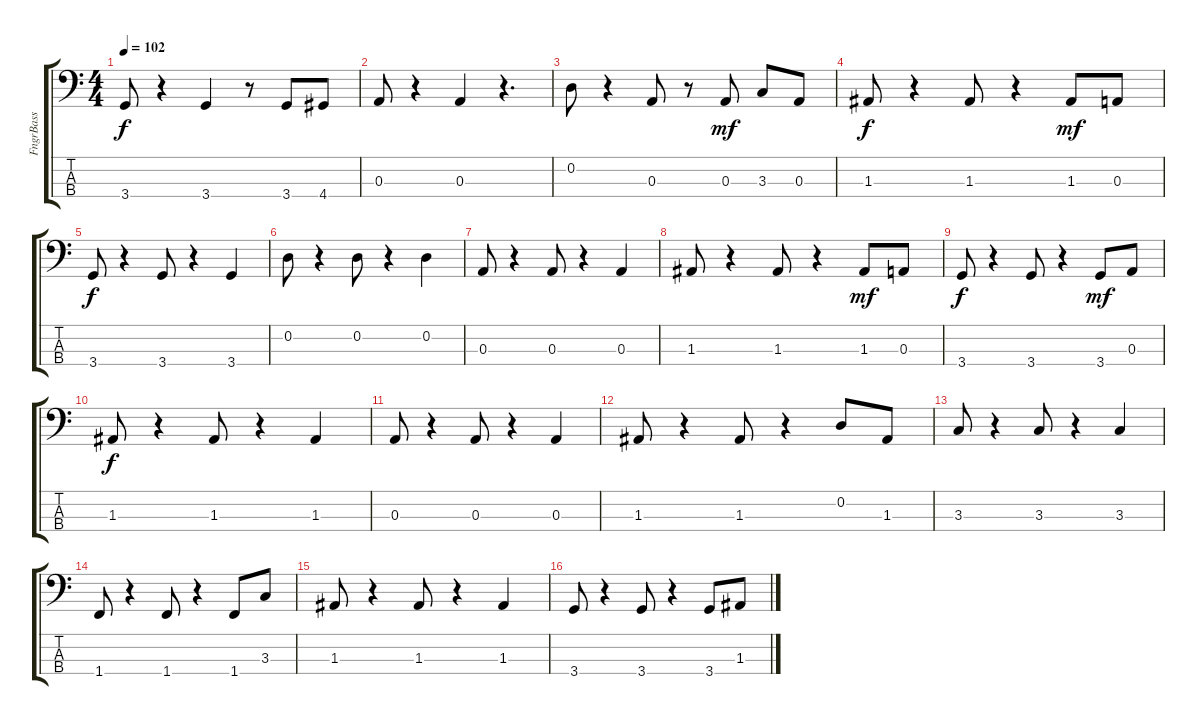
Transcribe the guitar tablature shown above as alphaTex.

\track ("FngrBass" "FngrBass") {instrument electricbassfinger}
\staff {score tabs}
\tuning (G2 D2 A1 E1) {hide}
\ts (4 4)
\tempo 102
\clef f4
\ks c
3.4.8{dy f} r.4 3.4.4 r.8 3.4.8 4.4.8 |
0.3.8 r.4 0.3.4 r.4{d} |
0.2.8 r.4 0.3.8 r.8 0.3.8{dy mf} 3.3.8 0.3.8 |
1.3.8{dy f} r.4 1.3.8 r.4 1.3.8{dy mf} 0.3.8 |
3.4.8{dy f} r.4 3.4.8 r.4 3.4.4 |
0.2.8 r.4 0.2.8 r.4 0.2.4 |
0.3.8 r.4 0.3.8 r.4 0.3.4 |
1.3.8 r.4 1.3.8 r.4 1.3.8{dy mf} 0.3.8 |
3.4.8{dy f} r.4 3.4.8 r.4 3.4.8{dy mf} 0.3.8 |
1.3.8{dy f} r.4 1.3.8 r.4 1.3.4 |
0.3.8 r.4 0.3.8 r.4 0.3.4 |
1.3.8 r.4 1.3.8 r.4 0.2.8 1.3.8 |
3.3.8 r.4 3.3.8 r.4 3.3.4 |
1.4.8 r.4 1.4.8 r.4 1.4.8 3.3.8 |
1.3.8 r.4 1.3.8 r.4 1.3.4 |
3.4.8 r.4 3.4.8 r.4 3.4.8 1.3.8
